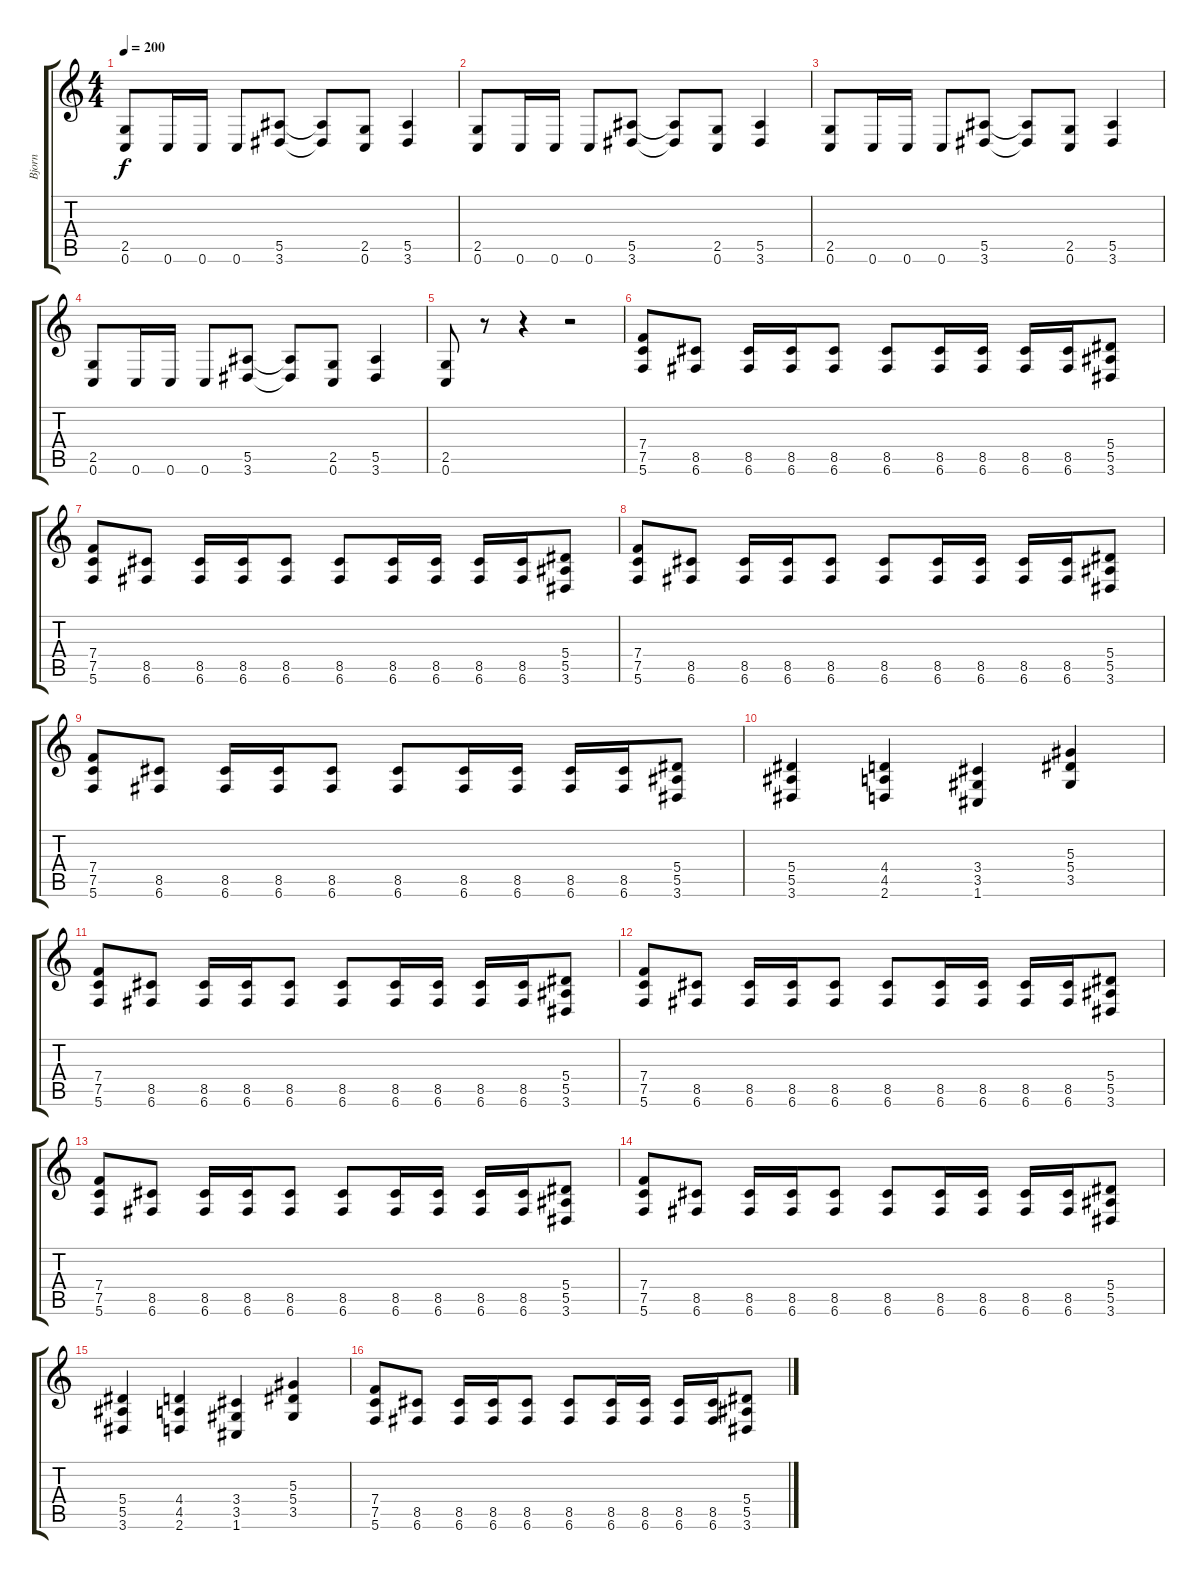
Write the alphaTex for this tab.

\track ("Bjorn" "Bjorn") {instrument distortionguitar}
\staff {score tabs}
\tuning (C4 G3 Eb3 Bb2 F2 C2) {hide}
\ts (4 4)
\tempo 200
\clef g2
\ks c
(2.5 0.6).8{dy f} 0.6.16 0.6.16 0.6.8 (5.5 3.6).8 (5.5{t} 3.6{t}).8 (2.5 0.6).8 (5.5 3.6).4 |
(2.5 0.6).8 0.6.16 0.6.16 0.6.8 (5.5 3.6).8 (5.5{t} 3.6{t}).8 (2.5 0.6).8 (5.5 3.6).4 |
(2.5 0.6).8 0.6.16 0.6.16 0.6.8 (5.5 3.6).8 (5.5{t} 3.6{t}).8 (2.5 0.6).8 (5.5 3.6).4 |
(2.5 0.6).8 0.6.16 0.6.16 0.6.8 (5.5 3.6).8 (5.5{t} 3.6{t}).8 (2.5 0.6).8 (5.5 3.6).4 |
(2.5 0.6).8 r.8 r.4 r.2 |
(7.4 7.5 5.6).8 (8.5 6.6).8 (8.5 6.6).16 (8.5 6.6).16 (8.5 6.6).8 (8.5 6.6).8 (8.5 6.6).16 (8.5 6.6).16 (8.5 6.6).16 (8.5 6.6).16 (5.4 5.5 3.6).8 |
(7.4 7.5 5.6).8 (8.5 6.6).8 (8.5 6.6).16 (8.5 6.6).16 (8.5 6.6).8 (8.5 6.6).8 (8.5 6.6).16 (8.5 6.6).16 (8.5 6.6).16 (8.5 6.6).16 (5.4 5.5 3.6).8 |
(7.4 7.5 5.6).8 (8.5 6.6).8 (8.5 6.6).16 (8.5 6.6).16 (8.5 6.6).8 (8.5 6.6).8 (8.5 6.6).16 (8.5 6.6).16 (8.5 6.6).16 (8.5 6.6).16 (5.4 5.5 3.6).8 |
(7.4 7.5 5.6).8 (8.5 6.6).8 (8.5 6.6).16 (8.5 6.6).16 (8.5 6.6).8 (8.5 6.6).8 (8.5 6.6).16 (8.5 6.6).16 (8.5 6.6).16 (8.5 6.6).16 (5.4 5.5 3.6).8 |
(5.4 5.5 3.6).4 (4.4 4.5 2.6).4 (3.4 3.5 1.6).4 (5.3 5.4 3.5).4 |
(7.4 7.5 5.6).8 (8.5 6.6).8 (8.5 6.6).16 (8.5 6.6).16 (8.5 6.6).8 (8.5 6.6).8 (8.5 6.6).16 (8.5 6.6).16 (8.5 6.6).16 (8.5 6.6).16 (5.4 5.5 3.6).8 |
(7.4 7.5 5.6).8 (8.5 6.6).8 (8.5 6.6).16 (8.5 6.6).16 (8.5 6.6).8 (8.5 6.6).8 (8.5 6.6).16 (8.5 6.6).16 (8.5 6.6).16 (8.5 6.6).16 (5.4 5.5 3.6).8 |
(7.4 7.5 5.6).8 (8.5 6.6).8 (8.5 6.6).16 (8.5 6.6).16 (8.5 6.6).8 (8.5 6.6).8 (8.5 6.6).16 (8.5 6.6).16 (8.5 6.6).16 (8.5 6.6).16 (5.4 5.5 3.6).8 |
(7.4 7.5 5.6).8 (8.5 6.6).8 (8.5 6.6).16 (8.5 6.6).16 (8.5 6.6).8 (8.5 6.6).8 (8.5 6.6).16 (8.5 6.6).16 (8.5 6.6).16 (8.5 6.6).16 (5.4 5.5 3.6).8 |
(5.4 5.5 3.6).4 (4.4 4.5 2.6).4 (3.4 3.5 1.6).4 (5.3 5.4 3.5).4 |
(7.4 7.5 5.6).8 (8.5 6.6).8 (8.5 6.6).16 (8.5 6.6).16 (8.5 6.6).8 (8.5 6.6).8 (8.5 6.6).16 (8.5 6.6).16 (8.5 6.6).16 (8.5 6.6).16 (5.4 5.5 3.6).8
